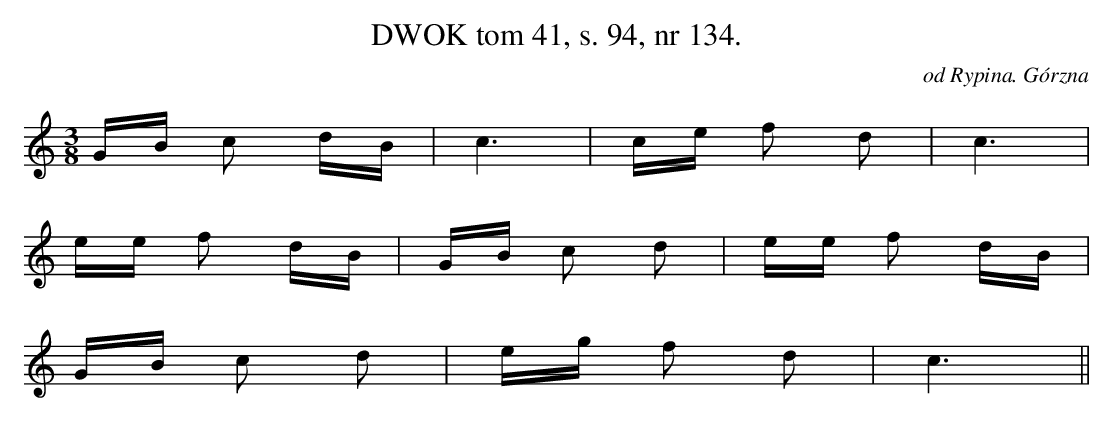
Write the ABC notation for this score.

X:1
T:DWOK tom 41, s. 94, nr 134.
O:od Rypina. Górzna
L:1/16
M:3/8
K:C
GB c2 dB|c6|ce f2 d2|c6|
ee f2 dB|GB c2 d2|ee f2 dB|
GB c2 d2|eg f2 d2|c6||
